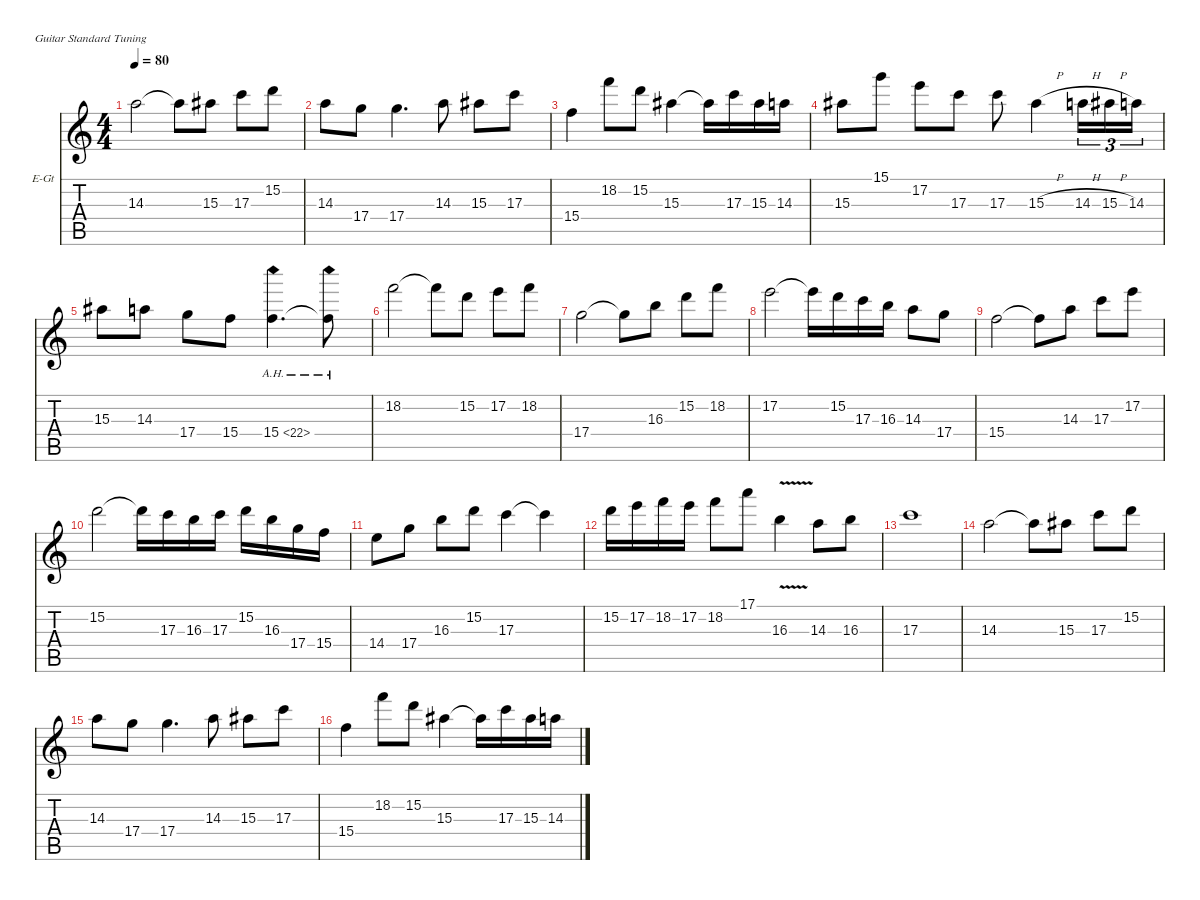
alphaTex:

\hideDynamics
\bracketExtendMode nobrackets
\firstSystemTrackNameOrientation horizontal
\otherSystemsTrackNameOrientation horizontal
\track ("Solo" "E-Gt") {instrument distortionguitar}
\staff {score tabs}
\tuning (E4 B3 G3 D3 A2 E2)
\ts (4 4)
\beaming (8 2 2 2 2)
\tempo 80
\clef g2
\ks c
14.3.2{dy f instrument distortionguitar beam Down} 14.3{t}.8{beam Down} 15.3{acc #}.8{beam Down} 17.3.8{beam Down} 15.2.8{beam Down} |
14.3.8{beam Down} 17.4.8{beam Down} 17.4.4{d beam Down} 14.3.8{beam Down} 15.3{acc #}.8{beam Down} 17.3.8{beam Down} |
15.4.4{beam Down} 18.2.8{beam Down} 15.2.8{beam Down} 15.3{acc #}.4{beam Down} 15.3{t acc #}.16{beam Down} 17.3.16{beam Down} 15.3{acc #}.16{beam Down} 14.3.16{beam Down} |
15.3{acc #}.8{beam Down} 15.1.8{beam Down} 17.2.8{beam Down} 17.3.8{beam Down} 17.3.8{beam Down} 15.3{h acc #}.4{beam Down} 14.3{h}.16{tu (3 2) beam Down} 15.3{h acc #}.16{tu (3 2) beam Down} 14.3.16{tu (3 2) beam Down} |
15.3{acc #}.8{beam Down} 14.3.8{beam Down} 17.4.8{beam Down} 15.4.8{beam Down} 15.4{ah 7}.4{d beam Down} 15.4{ah 7 t}.8{beam Down} |
18.2.2{beam Down} 18.2{t}.8{beam Down} 15.2.8{beam Down} 17.2.8{beam Down} 18.2.8{beam Down} |
17.4.2{beam Down} 17.4{t}.8{beam Down} 16.3.8{beam Down} 15.2.8{beam Down} 18.2.8{beam Down} |
17.2.2{beam Down} 17.2{t}.16{beam Down} 15.2.16{beam Down} 17.3.16{beam Down} 16.3.16{beam Down} 14.3.8{beam Down} 17.4.8{beam Down} |
15.4.2{beam Down} 15.4{t}.8{beam Down} 14.3.8{beam Down} 17.3.8{beam Down} 17.2.8{beam Down} |
15.2.2{beam Down} 15.2{t}.16{beam Down} 17.3.16{beam Down} 16.3.16{beam Down} 17.3.16{beam Down} 15.2.16{beam Down} 16.3.16{beam Down} 17.4.16{beam Down} 15.4.16{beam Down} |
14.4.8{beam Down} 17.4.8{beam Down} 16.3.8{beam Down} 15.2.8{beam Down} 17.3.4{beam Down} 17.3{t}.4{beam Down} |
15.2.16{beam Down} 17.2.16{beam Down} 18.2.16{beam Down} 17.2.16{beam Down} 18.2.8{beam Down} 17.1.8{beam Down} 16.3{v}.4{beam Down} 14.3.8{beam Down} 16.3.8{beam Down} |
17.3.1{beam Down} |
14.3.2{beam Down} 14.3{t}.8{beam Down} 15.3{acc #}.8{beam Down} 17.3.8{beam Down} 15.2.8{beam Down} |
14.3.8{beam Down} 17.4.8{beam Down} 17.4.4{d beam Down} 14.3.8{beam Down} 15.3{acc #}.8{beam Down} 17.3.8{beam Down} |
15.4.4{beam Down} 18.2.8{beam Down} 15.2.8{beam Down} 15.3{acc #}.4{beam Down} 15.3{t acc #}.16{beam Down} 17.3.16{beam Down} 15.3{acc #}.16{beam Down} 14.3.16{beam Down}
